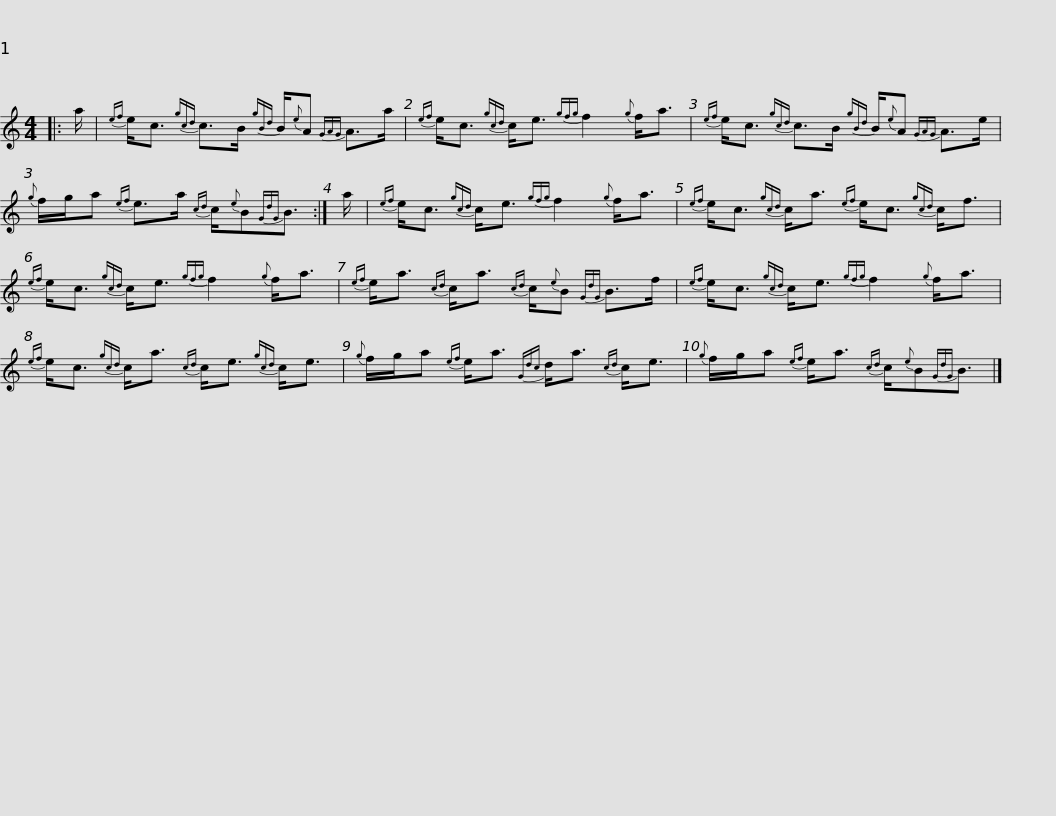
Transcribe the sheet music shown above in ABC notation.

X:1
L:1/8
M:4/4
I:linebreak $
K:C
V:1 treble
V:1
|: a/ |{ef} e<c{gcd} c>B{gBd} B/{e}A{GAG} A>a |{ef} e<c{gcd} c<e{gfg} f2{g} f<a |${ef} e<c{gcd} c>B{gBd} B/{e}A{GAG} A>e |{g} f/g/a{ef} e>a{cd} c/{e}B{GdG}B3/2 :| %5
 a/ |${ef} e<c{gcd} c<e{gfg} f2{g} f<a |{ef} e<c{gcd} c<a{ef} e<c{gcd} c<f |{ef} e<c{gcd} c<e{gfg} f2{g} f<a |${ef} e<a{cd} c<a{cd} c/{e}B{GdG} B>f | %10
{ef} e<c{gcd} c<e{gfg} f2{g} f<a |{ef} e<c{gcd} c<a{cd} c<e{gcd} c<e |${g} f/g/a{ef} e<a{Gdc} d<a{cd} c<e |{g} f/g/a{ef} e<a{cd} c/{e}B{GdG}B3/2 |] %14
